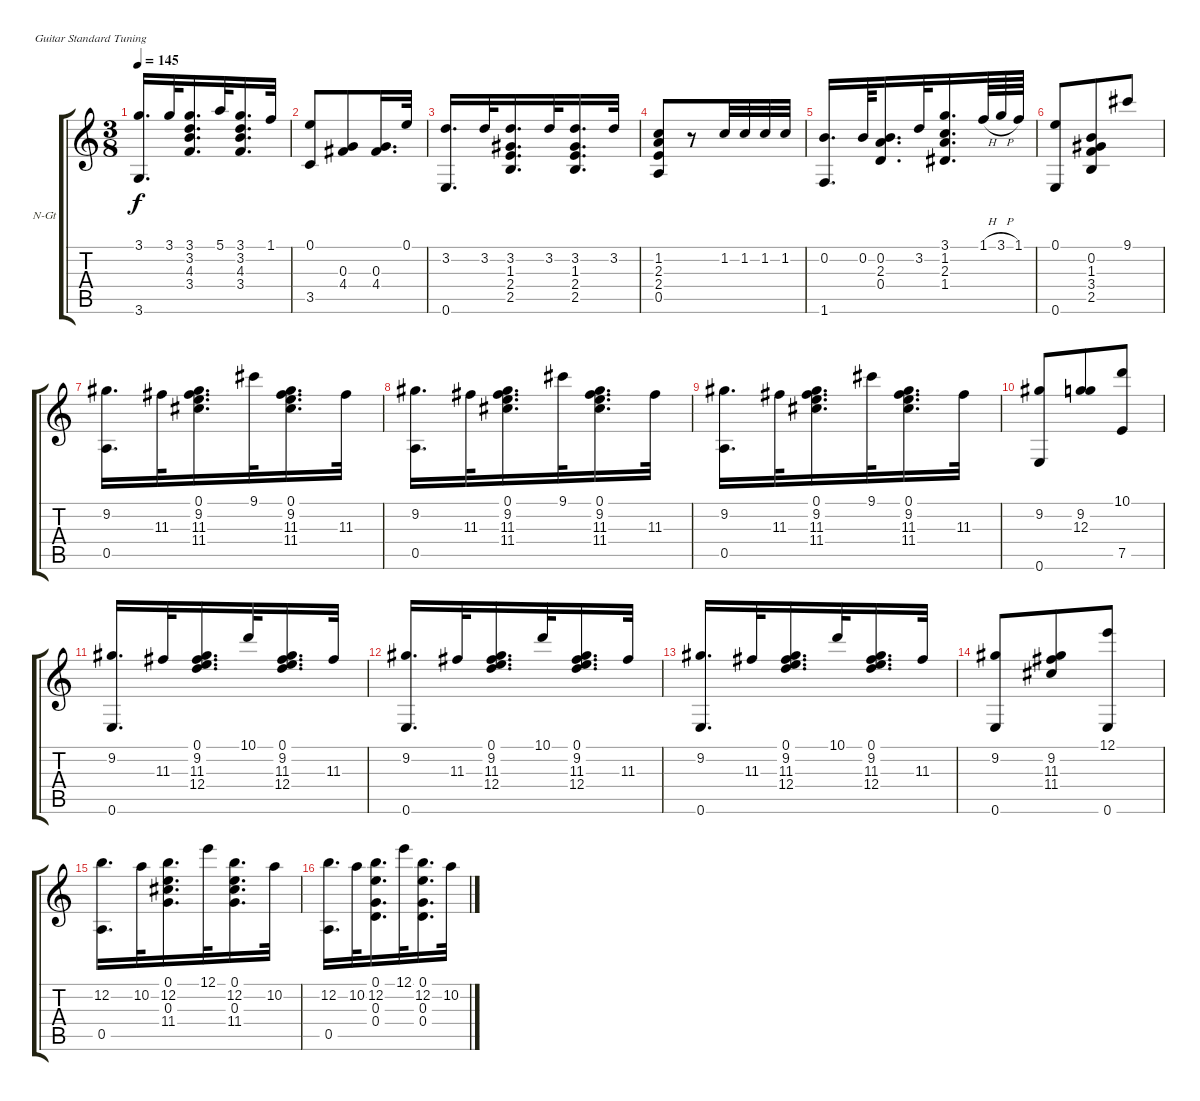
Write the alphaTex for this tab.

\bracketExtendMode groupsimilarinstruments
\firstSystemTrackNameOrientation horizontal
\otherSystemsTrackNameOrientation horizontal
\track ("Piste 1" "N-Gt") {instrument acousticguitarnylon}
\staff {score tabs}
\tuning (E4 B3 G3 D3 A2 E2)
\ts (3 8)
\tempo 145
\clef g2
\ks c
(3.1 3.6).16{d dy f} 3.1.32 (3.1 3.2 4.3 3.4).16{d} 5.1.32 (3.1 3.2 4.3 3.4).16{d} 1.1.32 |
(0.1 3.5).8 (0.3 4.4).8 (0.3 4.4).16{d} 0.1.32 |
(3.2 0.6).16{d} 3.2.32 (3.2 1.3 2.4 2.5).16{d} 3.2.32 (3.2 1.3 2.4 2.5).16{d} 3.2.32 |
(1.2 2.3 2.4 0.5).8 r.8 1.2.32 1.2.32 1.2.32 1.2.32 |
(0.2 1.6).16{d} 0.2.64 (0.2 2.3 0.4).16{d} 3.2.32 (3.1 1.2 2.3 1.4).16{d} 1.1{h}.64 3.1{h}.64 1.1.64 |
(0.1 0.6).8 (0.2 1.3 3.4 2.5).8 9.1.8 |
(9.2 0.5).16{d} 11.3.32 (0.1 9.2 11.3 11.4).16{d} 9.1.32 (0.1 9.2 11.3 11.4).16{d} 11.3.32 |
(9.2 0.5).16{d} 11.3.32 (0.1 9.2 11.3 11.4).16{d} 9.1.32 (0.1 9.2 11.3 11.4).16{d} 11.3.32 |
(9.2 0.5).16{d} 11.3.32 (0.1 9.2 11.3 11.4).16{d} 9.1.32 (0.1 9.2 11.3 11.4).16{d} 11.3.32 |
(9.2 0.6).8 (9.2 12.3).8 (10.1 7.5).8 |
(9.2 0.6).16{d} 11.3.32 (0.1 9.2 11.3 12.4).16{d} 10.1.32 (0.1 9.2 11.3 12.4).16{d} 11.3.32 |
(9.2 0.6).16{d} 11.3.32 (0.1 9.2 11.3 12.4).16{d} 10.1.32 (0.1 9.2 11.3 12.4).16{d} 11.3.32 |
(9.2 0.6).16{d} 11.3.32 (0.1 9.2 11.3 12.4).16{d} 10.1.32 (0.1 9.2 11.3 12.4).16{d} 11.3.32 |
(9.2 0.6).8 (9.2 11.3 11.4).8 (12.1 0.6).8 |
(12.2 0.5).16{d} 10.2.32 (0.1 12.2 0.3 11.4).16{d} 12.1.32 (0.1 12.2 0.3 11.4).16{d} 10.2.32 |
(12.2 0.5).16{d} 10.2.32 (0.1 12.2 0.3 0.4).16{d} 12.1.32 (0.1 12.2 0.3 0.4).16{d} 10.2.32
